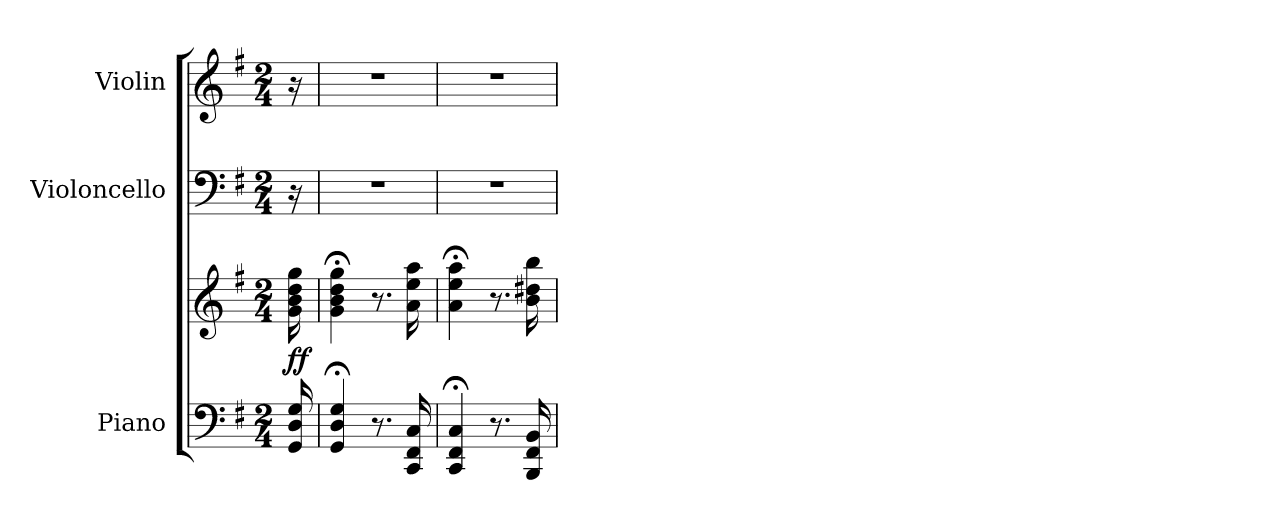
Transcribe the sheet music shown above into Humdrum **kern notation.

**kern	**kern	**dynam	**kern	**kern
*part3	*part3	*part3	*part2	*part1
*staff4	*staff3	*staff3/4	*staff2	*staff1
*I"Piano	*	*	*I"Violoncello	*I"Violin
*I'Pno.	*	*	*I'Vc.	*I'Vln.
!!LO:PB:g=z
*clefF4	*clefG2	*	*clefF4	*clefG2
*k[f#]	*k[f#]	*	*k[f#]	*k[f#]
*M2/4	*M2/4	*	*M2/4	*M2/4
=	=	=	=	=
!	!	!LO:DY:b	!	!
16GG/ 16D/ 16G/	16g\ 16b\ 16dd\ 16gg\	ff	16r	16r
=1	=1	=1	=1	=1
4GG/;< 4D/;< 4G/;<	4g\;< 4b\;< 4dd\;< 4gg\;<	.	2r	2r
8.r	8.r	.	.	.
16CC/ 16FF#/ 16C/	16a\ 16ee\ 16aa\	.	.	.
=2	=2	=2	=2	=2
4CC/;< 4FF#/;< 4C/;<	4a\;< 4ee\;< 4aa\;<	.	2r	2r
8.r	8.r	.	.	.
16BBB/ 16FF#/ 16BB/	16b\ 16dd#X\ 16bb\	.	.	.
=	=	=	=	=
*-	*-	*-	*-	*-
